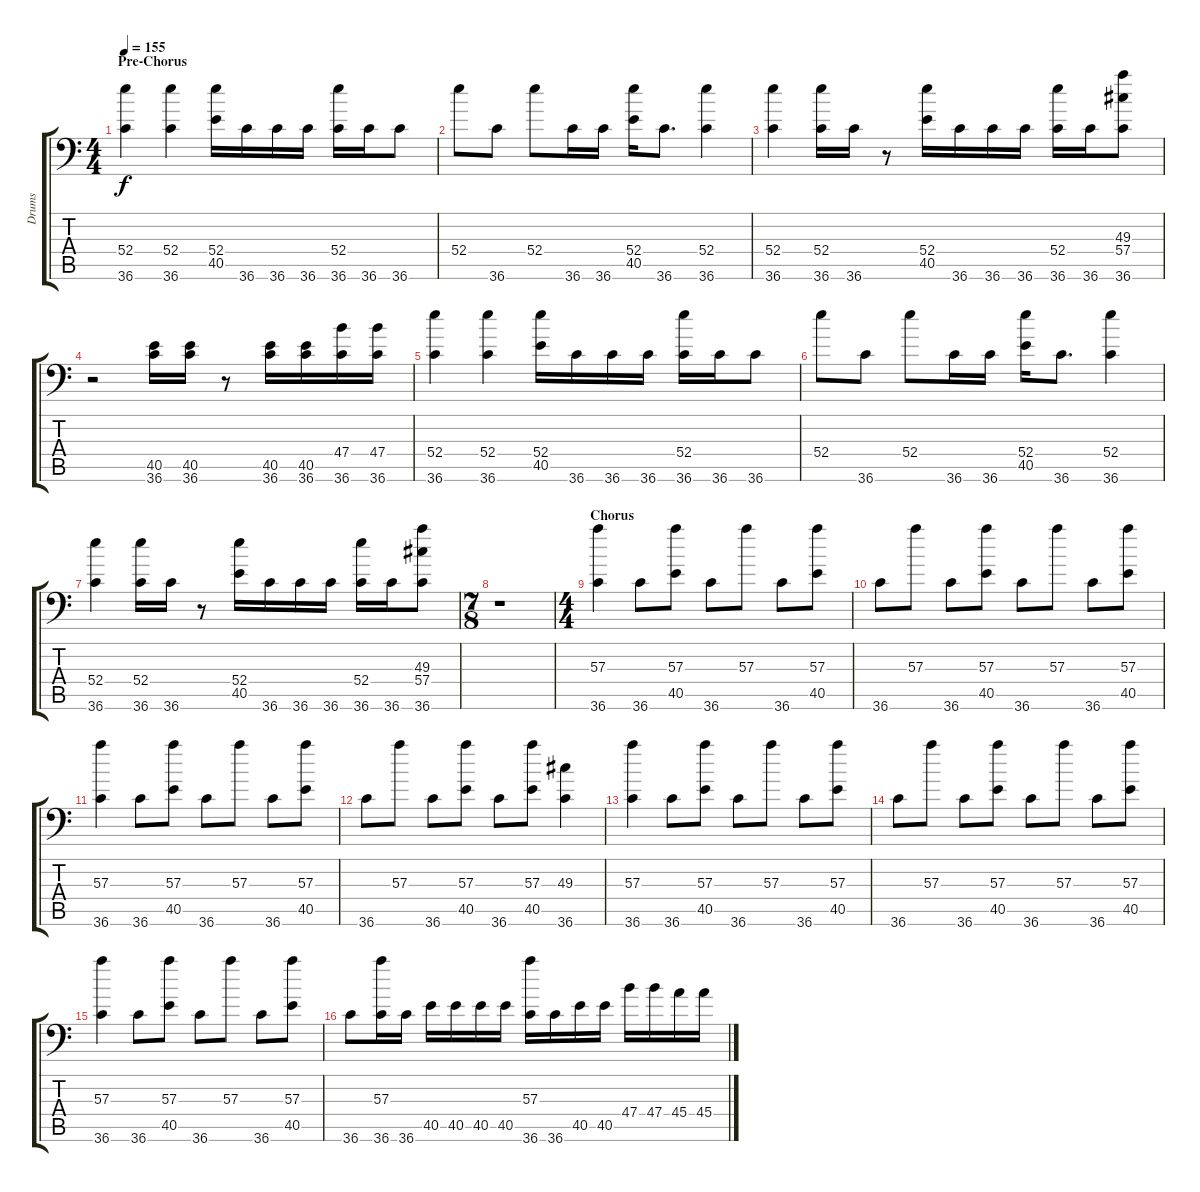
\track ("Drums" "Drums") {instrument acousticgrandpiano}
\staff {score tabs}
\tuning (C-1 C-1 C-1 C-1 C-1 C-1) {hide}
\ts (4 4)
\section ("" "Pre-Chorus")
\tempo 155
\clef f4
\ks c
(52.4 36.6).4{dy f} (52.4 36.6).4 (52.4 40.5).16 36.6.16 36.6.16 36.6.16 (52.4 36.6).16 36.6.16 36.6.8 |
52.4.8 36.6.8 52.4.8 36.6.16 36.6.16 (52.4 40.5).16 36.6.8{d} (52.4 36.6).4 |
(52.4 36.6).4 (52.4 36.6).16 36.6.16 r.8 (52.4 40.5).16 36.6.16 36.6.16 36.6.16 (52.4 36.6).16 36.6.16 (49.3 57.4 36.6).8 |
r.2 (40.5 36.6).16 (40.5 36.6).16 r.8 (40.5 36.6).16 (40.5 36.6).16 (47.4 36.6).16 (47.4 36.6).16 |
(52.4 36.6).4 (52.4 36.6).4 (52.4 40.5).16 36.6.16 36.6.16 36.6.16 (52.4 36.6).16 36.6.16 36.6.8 |
52.4.8 36.6.8 52.4.8 36.6.16 36.6.16 (52.4 40.5).16 36.6.8{d} (52.4 36.6).4 |
(52.4 36.6).4 (52.4 36.6).16 36.6.16 r.8 (52.4 40.5).16 36.6.16 36.6.16 36.6.16 (52.4 36.6).16 36.6.16 (49.3 57.4 36.6).8 |
\ts (7 8)
r.1 |
\ts (4 4)
\section ("" "Chorus")
(57.3 36.6).4 36.6.8 (57.3 40.5).8 36.6.8 57.3.8 36.6.8 (57.3 40.5).8 |
36.6.8 57.3.8 36.6.8 (57.3 40.5).8 36.6.8 57.3.8 36.6.8 (57.3 40.5).8 |
(57.3 36.6).4 36.6.8 (57.3 40.5).8 36.6.8 57.3.8 36.6.8 (57.3 40.5).8 |
36.6.8 57.3.8 36.6.8 (57.3 40.5).8 36.6.8 (57.3 40.5).8 (49.3 36.6).4 |
(57.3 36.6).4 36.6.8 (57.3 40.5).8 36.6.8 57.3.8 36.6.8 (57.3 40.5).8 |
36.6.8 57.3.8 36.6.8 (57.3 40.5).8 36.6.8 57.3.8 36.6.8 (57.3 40.5).8 |
(57.3 36.6).4 36.6.8 (57.3 40.5).8 36.6.8 57.3.8 36.6.8 (57.3 40.5).8 |
36.6.8 (57.3 36.6).16 36.6.16 40.5.16 40.5.16 40.5.16 40.5.16 (57.3 36.6).16 36.6.16 40.5.16 40.5.16 47.4.16 47.4.16 45.4.16 45.4.16
